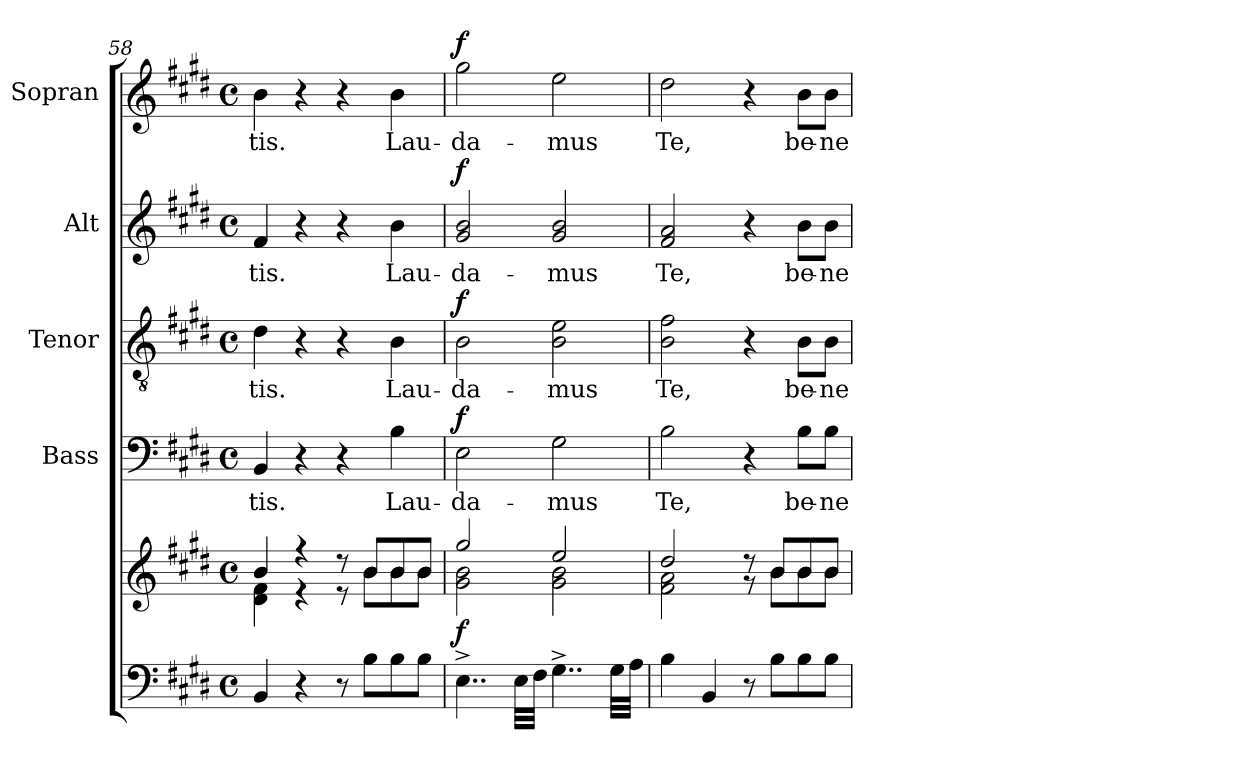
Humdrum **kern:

**kern	**kern	**dynam	**kern	**text	**dynam	**kern	**text	**dynam	**kern	**text	**dynam	**kern	**text	**dynam
*part5	*part5	*part5	*part4	*part4	*part4	*part3	*part3	*part3	*part2	*part2	*part2	*part1	*part1	*part1
*staff6	*staff5	*staff5/6	*staff4	*staff4	*staff4	*staff3	*staff3	*staff3	*staff2	*staff2	*staff2	*staff1	*staff1	*staff1
*	*	*	*I"Bass	*	*	*I"Tenor	*	*	*I"Alt	*	*	*I"Sopran	*	*
*	*	*	*I'B.	*	*	*I'T.	*	*	*I'A.	*	*	*I'S.	*	*
*clefF4	*clefG2	*	*clefF4	*	*	*clefGv2	*	*	*clefG2	*	*	*clefG2	*	*
*k[f#c#g#d#]	*k[f#c#g#d#]	*	*k[f#c#g#d#]	*	*	*k[f#c#g#d#]	*	*	*k[f#c#g#d#]	*	*	*k[f#c#g#d#]	*	*
*E:	*E:	*	*E:	*	*	*E:	*	*	*E:	*	*	*E:	*	*
*M4/4	*M4/4	*	*M4/4	*	*	*M4/4	*	*	*M4/4	*	*	*M4/4	*	*
*met(c)	*met(c)	*	*met(c)	*	*	*met(c)	*	*	*met(c)	*	*	*met(c)	*	*
=58	=58	=58	=58	=58	=58	=58	=58	=58	=58	=58	=58	=58	=58	=58
*	*^	*	*	*	*	*	*	*	*	*	*	*	*	*
!	!	!	!	!	!LO:LY:b	!	!	!LO:LY:b	!	!	!LO:LY:b	!	!	!LO:LY:b	!
4BB/	4b/	4d#\ 4f#\	.	4BB/	-tis.	.	4d#\	-tis.	.	4f#/	-tis.	.	4b\	-tis.	.
4r	4r	4r	.	4r	.	.	4r	.	.	4r	.	.	4r	.	.
8r	8r	8r	.	4r	.	.	4r	.	.	4r	.	.	4r	.	.
8B\L	8b/L	8b\L	.	.	.	.	.	.	.	.	.	.	.	.	.
!	!	!	!	!	!LO:LY:b	!	!	!LO:LY:b	!	!	!LO:LY:b	!	!	!LO:LY:b	!
8B\	8b/	8b\	.	4B\	Lau-	.	4B\	Lau-	.	4b\	Lau-	.	4b\	Lau-	.
8B\J	8b/J	8b\J	.	.	.	.	.	.	.	.	.	.	.	.	.
!!LO:PB:g=z
=59	=59	=59	=59	=59	=59	=59	=59	=59	=59	=59	=59	=59	=59	=59	=59
!	!	!	!LO:DY:b	!	!LO:LY:b	!LO:DY:a	!	!LO:LY:b	!LO:DY:a	!	!LO:LY:b	!LO:DY:a	!	!LO:LY:b	!LO:DY:a
4..E^>\	2gg#/	2g#\ 2b\	f	2E\	-da-	f	2B\	-da-	f	2g#/ 2b/	-da-	f	2gg#\	-da-	f
32E\LLL	.	.	.	.	.	.	.	.	.	.	.	.	.	.	.
32F#\JJJ	.	.	.	.	.	.	.	.	.	.	.	.	.	.	.
!	!	!	!	!	!LO:LY:b	!	!	!LO:LY:b	!	!	!LO:LY:b	!	!	!LO:LY:b	!
4..G#^>\	2ee/	2g#\ 2b\	.	2G#\	-mus	.	2B\ 2e\	-mus	.	2g#/ 2b/	-mus	.	2ee\	-mus	.
32G#\LLL	.	.	.	.	.	.	.	.	.	.	.	.	.	.	.
32A\JJJ	.	.	.	.	.	.	.	.	.	.	.	.	.	.	.
=60	=60	=60	=60	=60	=60	=60	=60	=60	=60	=60	=60	=60	=60	=60	=60
!	!	!	!	!	!LO:LY:b	!	!	!LO:LY:b	!	!	!LO:LY:b	!	!	!LO:LY:b	!
4B\	2dd#/	2f#\ 2a\	.	2B\	Te,	.	2B\ 2f#\	Te,	.	2f#/ 2a/	Te,	.	2dd#\	Te,	.
4BB/	.	.	.	.	.	.	.	.	.	.	.	.	.	.	.
8r	8r	8r	.	4r	.	.	4r	.	.	4r	.	.	4r	.	.
8B\L	8b/L	8b\L	.	.	.	.	.	.	.	.	.	.	.	.	.
!	!	!	!	!	!LO:LY:b	!	!	!LO:LY:b	!	!	!LO:LY:b	!	!	!LO:LY:b	!
8B\	8b/	8b\	.	8B\L	be-	.	8B\L	be-	.	8b\L	be-	.	8b\L	be-	.
!	!	!	!	!	!LO:LY:b	!	!	!LO:LY:b	!	!	!LO:LY:b	!	!	!LO:LY:b	!
8B\J	8b/J	8b\J	.	8B\J	-ne-	.	8B\J	-ne-	.	8b\J	-ne-	.	8b\J	-ne-	.
*	*v	*v	*	*	*	*	*	*	*	*	*	*	*	*	*
=	=	=	=	=	=	=	=	=	=	=	=	=	=	=
*-	*-	*-	*-	*-	*-	*-	*-	*-	*-	*-	*-	*-	*-	*-
